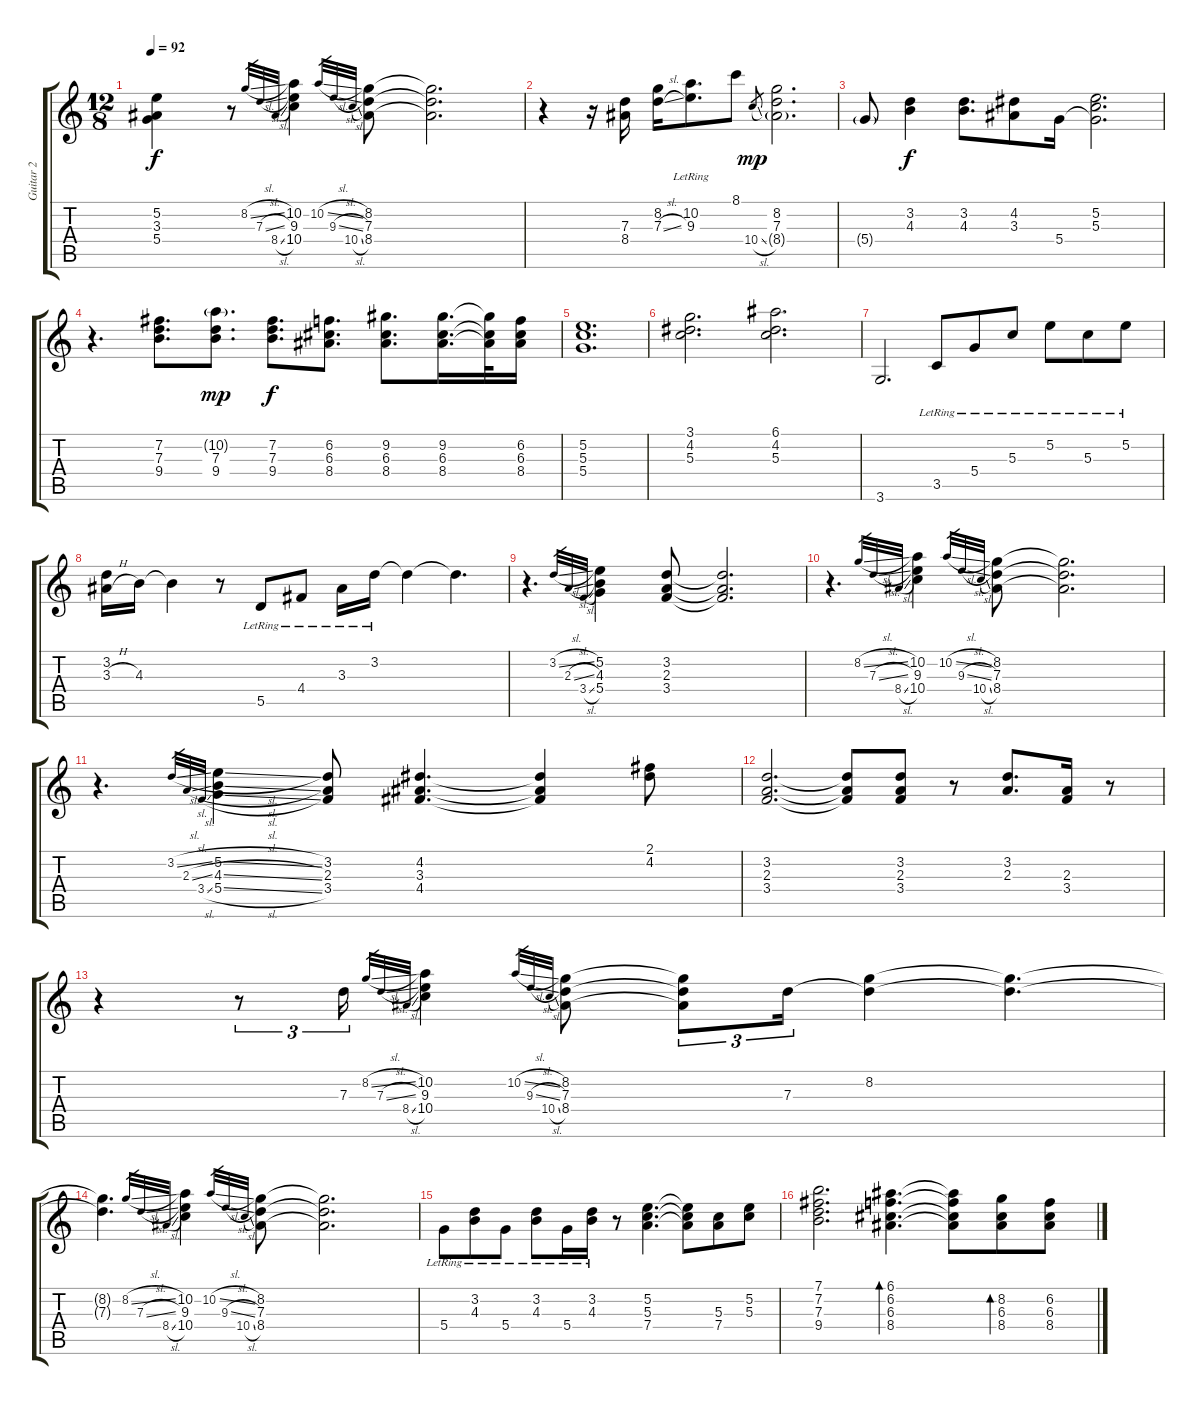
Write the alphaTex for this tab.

\track ("Guitar 2" "Guitar 2") {instrument overdrivenguitar}
\staff {score tabs}
\tuning (E4 B3 G3 D3 A2 E2) {hide}
\ts (12 8)
\tempo 92
\clef g2
\ks c
(5.2 3.3 5.4).4{dy f} r.8 8.2{sl}.32{gr} 7.3{sl}.32{gr} 8.4{sl}.32{gr} (10.2 9.3 10.4).4 10.2{sl}.32{gr} 9.3{sl}.32{gr} 10.4{sl}.32{gr} (8.2 7.3 8.4).8 (8.2{t} 7.3{t} 8.4{t}).2{d} |
r.4 r.16 (7.3 8.4).16 (8.2 7.3{sl}).16 (10.2{lr} 9.3{lr}).8{d} 8.1.8 10.4{sl}.8{gr dy mp} (8.2 7.3 8.4{g}).2{d} |
5.4{g}.8 (3.2 4.3).4{dy f} (3.2 4.3).8{d} (4.2 3.3).8 5.4.16 (5.2 5.3 5.4{t}).2{d} |
r.4{d} (7.2 7.3 9.4).8{d} (10.2{g} 7.3 9.4).8{d dy mp} (7.2 7.3 9.4).8{d dy f} (6.2 6.3 8.4).8{d} (9.2 6.3 8.4).8{d} (9.2 6.3 8.4).16{d} (9.2{t} 6.3{t} 8.4{t}).32 (6.2 6.3 8.4).16 |
(5.2 5.3 5.4).1{d} |
(3.1 4.2 5.3).2{d} (6.1 4.2 5.3).2{d} |
3.6.2{d} 3.5{lr}.8 5.4{lr}.8 5.3{lr}.8 5.2{lr}.8 5.3{lr}.8 5.2{lr}.8 |
(3.2 3.3{h}).16 4.3.16 4.3{t}.4 r.8 5.5{lr}.8 4.4{lr}.8 3.3{lr}.16 3.2{lr}.16 3.2{t}.4 3.2{t}.4{d} |
r.4{d} 3.2{sl}.32{gr} 2.3{sl}.32{gr} 3.4{sl}.32{gr} (5.2 4.3 5.4).4 (3.2 2.3 3.4).8 (3.2{t} 2.3{t} 3.4{t}).2{d} |
r.4{d} 8.2{sl}.32{gr} 7.3{sl}.32{gr} 8.4{sl}.32{gr} (10.2 9.3 10.4).4 10.2{sl}.32{gr} 9.3{sl}.32{gr} 10.4{sl}.32{gr} (8.2 7.3 8.4).8 (8.2{t} 7.3{t} 8.4{t}).2{d} |
r.4{d} 3.2{sl}.32{gr} 2.3{sl}.32{gr} 3.4{sl}.32{gr} (5.2{sl} 4.3{sl} 5.4{sl}).4 (3.2 2.3 3.4).8 (4.2 3.3 4.4).4{d} (4.2{t} 3.3{t} 4.4{t}).4 (2.1 4.2).8 |
(3.2 2.3 3.4).2{d} (3.2{t} 2.3{t} 3.4{t}).8 (3.2 2.3 3.4).8 r.8 (3.2 2.3).8{d} (2.3 3.4).16 r.8 |
r.4 r.8{tu (3 2)} 7.3.16{tu (3 2)} 8.2{sl}.32{gr} 7.3{sl}.32{gr} 8.4{sl}.32{gr} (10.2 9.3 10.4).4 10.2{sl}.32{gr} 9.3{sl}.32{gr} 10.4{sl}.32{gr} (8.2 7.3 8.4).8 (8.2{t} 7.3{t} 8.4{t}).8{tu (3 2)} 7.3.16{tu (3 2)} (8.2 7.3{t}).4 (8.2{t} 7.3{t}).4{d} |
(8.2{t} 7.3{t}).4{d} 8.2{sl}.32{gr} 7.3{sl}.32{gr} 8.4{sl}.32{gr} (10.2 9.3 10.4).4 10.2{sl}.32{gr} 9.3{sl}.32{gr} 10.4{sl}.32{gr} (8.2 7.3 8.4).8 (8.2{t} 7.3{t} 8.4{t}).2{d} |
5.4{lr}.8 (3.2{lr} 4.3{lr}).8 5.4{lr}.8 (3.2{lr} 4.3{lr}).8 5.4{lr}.16 (3.2{lr} 4.3{lr}).16 r.8 (5.2 5.3 7.4).4{d} (5.2{t} 5.3{t} 7.4{t}).8 (5.3 7.4).8 (5.2 5.3).8 |
(7.1 7.2 7.3 9.4).2{d} (6.1 6.2 6.3 8.4).4{d bd 240} (6.1{t} 6.2{t} 6.3{t} 8.4{t}).8 (8.2 6.3 8.4).8{bd 240} (6.2 6.3 8.4).8
